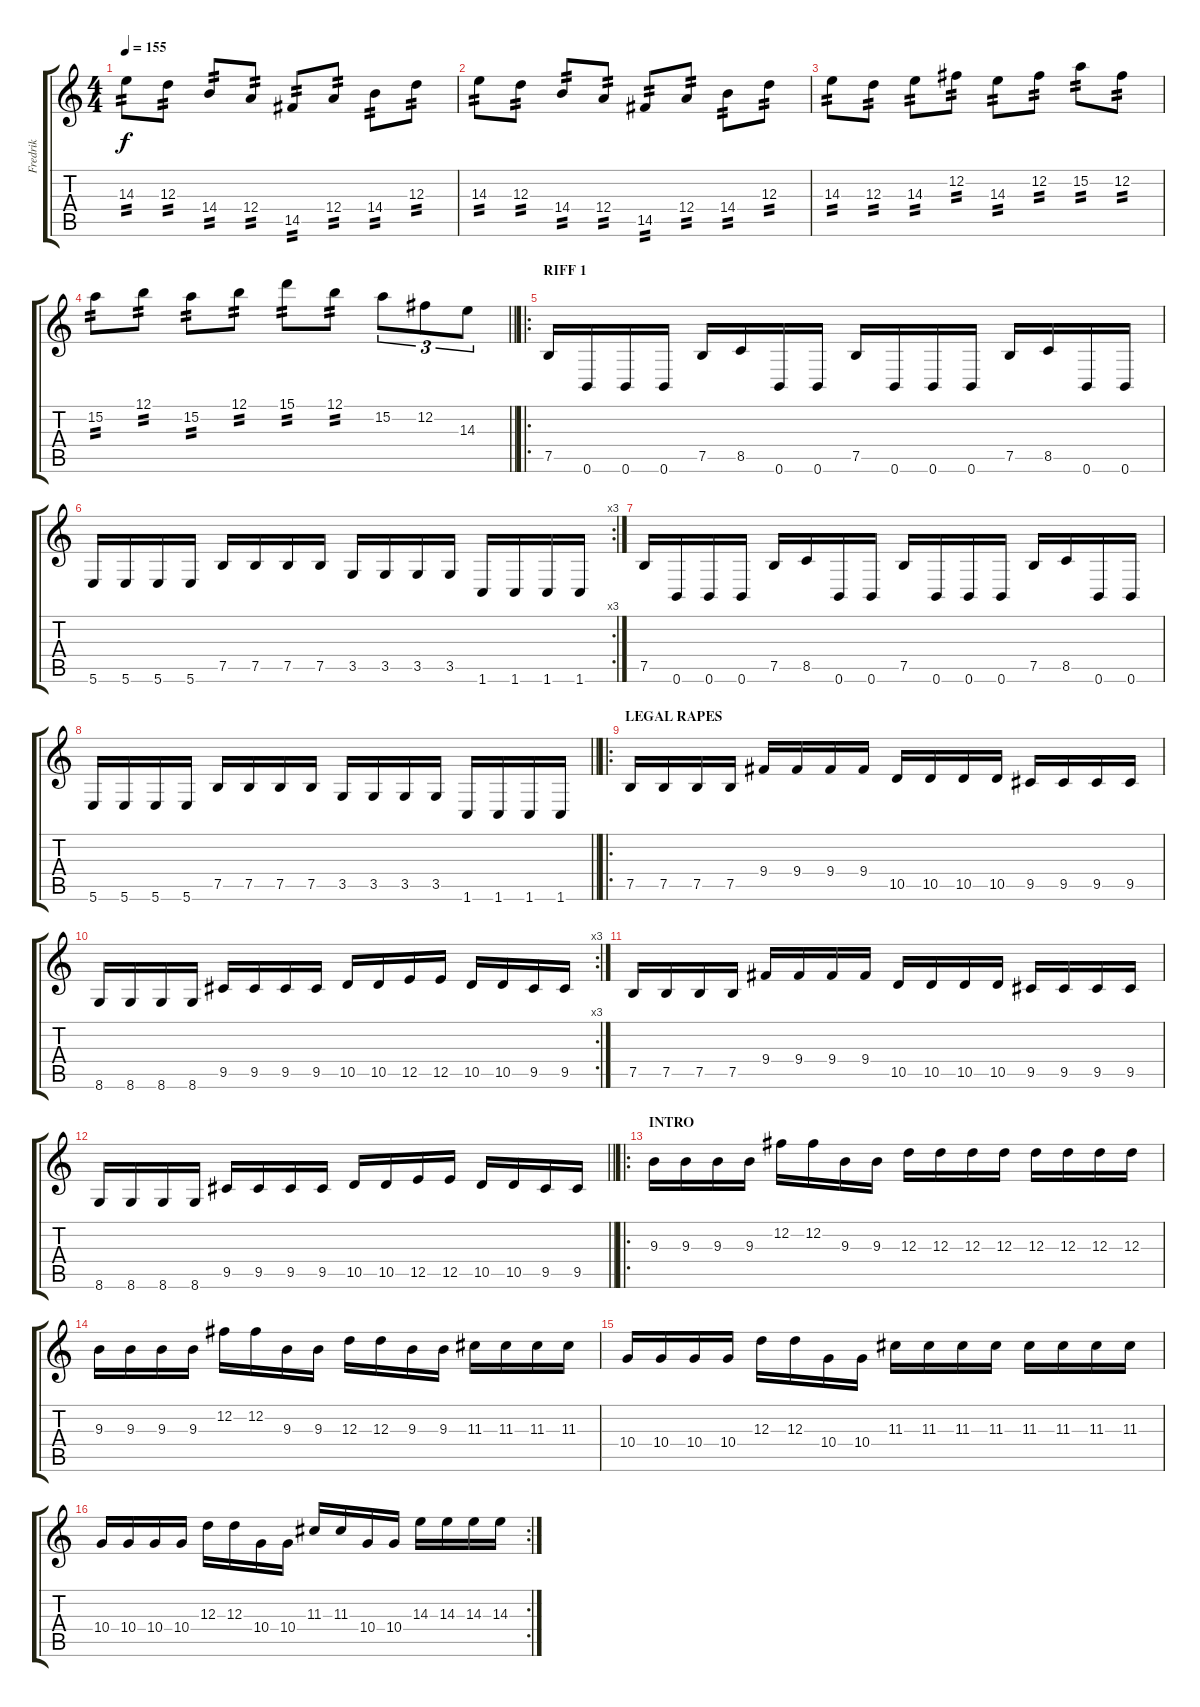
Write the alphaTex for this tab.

\track ("Fredrik" "Fredrik") {instrument overdrivenguitar}
\staff {score tabs}
\tuning (B3 Gb3 D3 A2 E2 B1) {hide}
\ts (4 4)
\tempo 155
\clef g2
\ks c
14.3.8{tp 2 dy f} 12.3.8{tp 2} 14.4.8{tp 2} 12.4.8{tp 2} 14.5.8{tp 2} 12.4.8{tp 2} 14.4.8{tp 2} 12.3.8{tp 2} |
14.3.8{tp 2} 12.3.8{tp 2} 14.4.8{tp 2} 12.4.8{tp 2} 14.5.8{tp 2} 12.4.8{tp 2} 14.4.8{tp 2} 12.3.8{tp 2} |
14.3.8{tp 2} 12.3.8{tp 2} 14.3.8{tp 2} 12.2.8{tp 2} 14.3.8{tp 2} 12.2.8{tp 2} 15.2.8{tp 2} 12.2.8{tp 2} |
\barLineRight lightlight
15.2.8{tp 2} 12.1.8{tp 2} 15.2.8{tp 2} 12.1.8{tp 2} 15.1.8{tp 2} 12.1.8{tp 2} 15.2.8{tu (3 2)} 12.2.8{tu (3 2)} 14.3.8{tu (3 2)} |
\ro
\section ("" "RIFF 1")
7.5.16 0.6.16 0.6.16 0.6.16 7.5.16 8.5.16 0.6.16 0.6.16 7.5.16 0.6.16 0.6.16 0.6.16 7.5.16 8.5.16 0.6.16 0.6.16 |
\rc 3
5.6.16 5.6.16 5.6.16 5.6.16 7.5.16 7.5.16 7.5.16 7.5.16 3.5.16 3.5.16 3.5.16 3.5.16 1.6.16 1.6.16 1.6.16 1.6.16 |
7.5.16 0.6.16 0.6.16 0.6.16 7.5.16 8.5.16 0.6.16 0.6.16 7.5.16 0.6.16 0.6.16 0.6.16 7.5.16 8.5.16 0.6.16 0.6.16 |
\barLineRight lightlight
5.6.16 5.6.16 5.6.16 5.6.16 7.5.16 7.5.16 7.5.16 7.5.16 3.5.16 3.5.16 3.5.16 3.5.16 1.6.16 1.6.16 1.6.16 1.6.16 |
\ro
\section ("" "LEGAL RAPES")
7.5.16 7.5.16 7.5.16 7.5.16 9.4.16 9.4.16 9.4.16 9.4.16 10.5.16 10.5.16 10.5.16 10.5.16 9.5.16 9.5.16 9.5.16 9.5.16 |
\rc 3
8.6.16 8.6.16 8.6.16 8.6.16 9.5.16 9.5.16 9.5.16 9.5.16 10.5.16 10.5.16 12.5.16 12.5.16 10.5.16 10.5.16 9.5.16 9.5.16 |
7.5.16 7.5.16 7.5.16 7.5.16 9.4.16 9.4.16 9.4.16 9.4.16 10.5.16 10.5.16 10.5.16 10.5.16 9.5.16 9.5.16 9.5.16 9.5.16 |
\barLineRight lightlight
8.6.16 8.6.16 8.6.16 8.6.16 9.5.16 9.5.16 9.5.16 9.5.16 10.5.16 10.5.16 12.5.16 12.5.16 10.5.16 10.5.16 9.5.16 9.5.16 |
\ro
\section ("" "INTRO")
9.3.16 9.3.16 9.3.16 9.3.16 12.2.16 12.2.16 9.3.16 9.3.16 12.3.16 12.3.16 12.3.16 12.3.16 12.3.16 12.3.16 12.3.16 12.3.16 |
9.3.16 9.3.16 9.3.16 9.3.16 12.2.16 12.2.16 9.3.16 9.3.16 12.3.16 12.3.16 9.3.16 9.3.16 11.3.16 11.3.16 11.3.16 11.3.16 |
10.4.16 10.4.16 10.4.16 10.4.16 12.3.16 12.3.16 10.4.16 10.4.16 11.3.16 11.3.16 11.3.16 11.3.16 11.3.16 11.3.16 11.3.16 11.3.16 |
\rc 2
10.4.16 10.4.16 10.4.16 10.4.16 12.3.16 12.3.16 10.4.16 10.4.16 11.3.16 11.3.16 10.4.16 10.4.16 14.3.16 14.3.16 14.3.16 14.3.16
